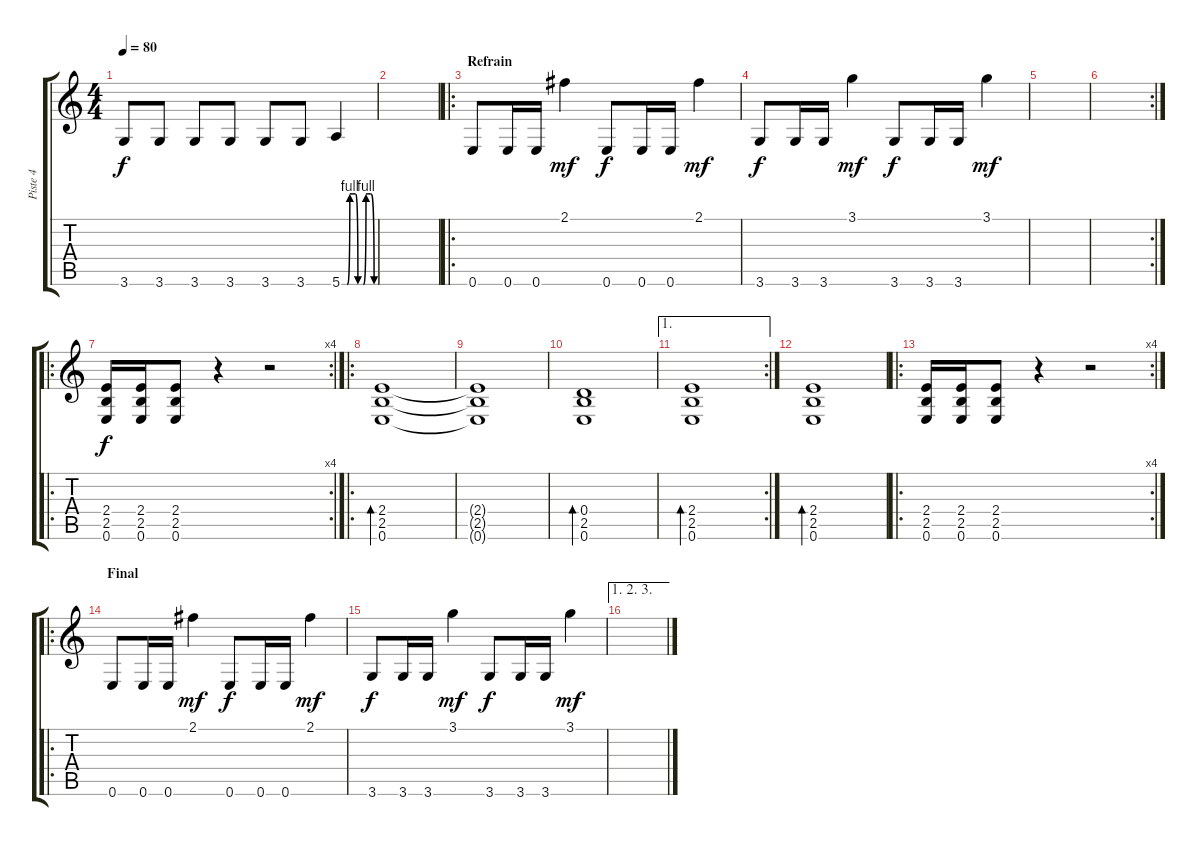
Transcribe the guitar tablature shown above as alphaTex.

\track ("Piste 4" "Piste 4") {instrument distortionguitar}
\staff {score tabs}
\tuning (E4 B3 G3 D3 A2 E2) {hide}
\ts (4 4)
\tempo 80
\clef g2
\ks c
3.6.8{dy f} 3.6.8 3.6.8 3.6.8 3.6.8 3.6.8 5.6{be (custom 0 0 10 0 15 4 25 4 30 0 40 0 45 4 54 4 60 0)}.4 |
|
\ro
\section ("" "Refrain")
0.6.8{volume 13 instrument distortionguitar} 0.6.16 0.6.16 2.1.4{dy mf} 0.6.8{dy f} 0.6.16 0.6.16 2.1.4{dy mf} |
3.6.8{dy f} 3.6.16 3.6.16 3.1.4{dy mf} 3.6.8{dy f} 3.6.16 3.6.16 3.1.4{dy mf} |
|
\rc 2
|
\ro
\rc 4
(2.4 2.5 0.6).16{dy f} (2.4 2.5 0.6).16 (2.4 2.5 0.6).8 r.4 r.2 |
\ro
(2.4 2.5 0.6).1{bd 240 volume 8 instrument electricguitarclean} |
(2.4{t} 2.5{t} 0.6{t}).1 |
(0.4 2.5 0.6).1{bd 240} |
\ae 1
\rc 2
(2.4 2.5 0.6).1{bd 240} |
(2.4 2.5 0.6).1{bd 240} |
\ro
\rc 4
(2.4 2.5 0.6).16 (2.4 2.5 0.6).16 (2.4 2.5 0.6).8 r.4 r.2 |
\ro
\section ("" "Final")
0.6.8{volume 13 instrument distortionguitar} 0.6.16 0.6.16 2.1.4{dy mf} 0.6.8{dy f} 0.6.16 0.6.16 2.1.4{dy mf} |
3.6.8{dy f} 3.6.16 3.6.16 3.1.4{dy mf} 3.6.8{dy f} 3.6.16 3.6.16 3.1.4{dy mf} |
\ae (1 2 3)
